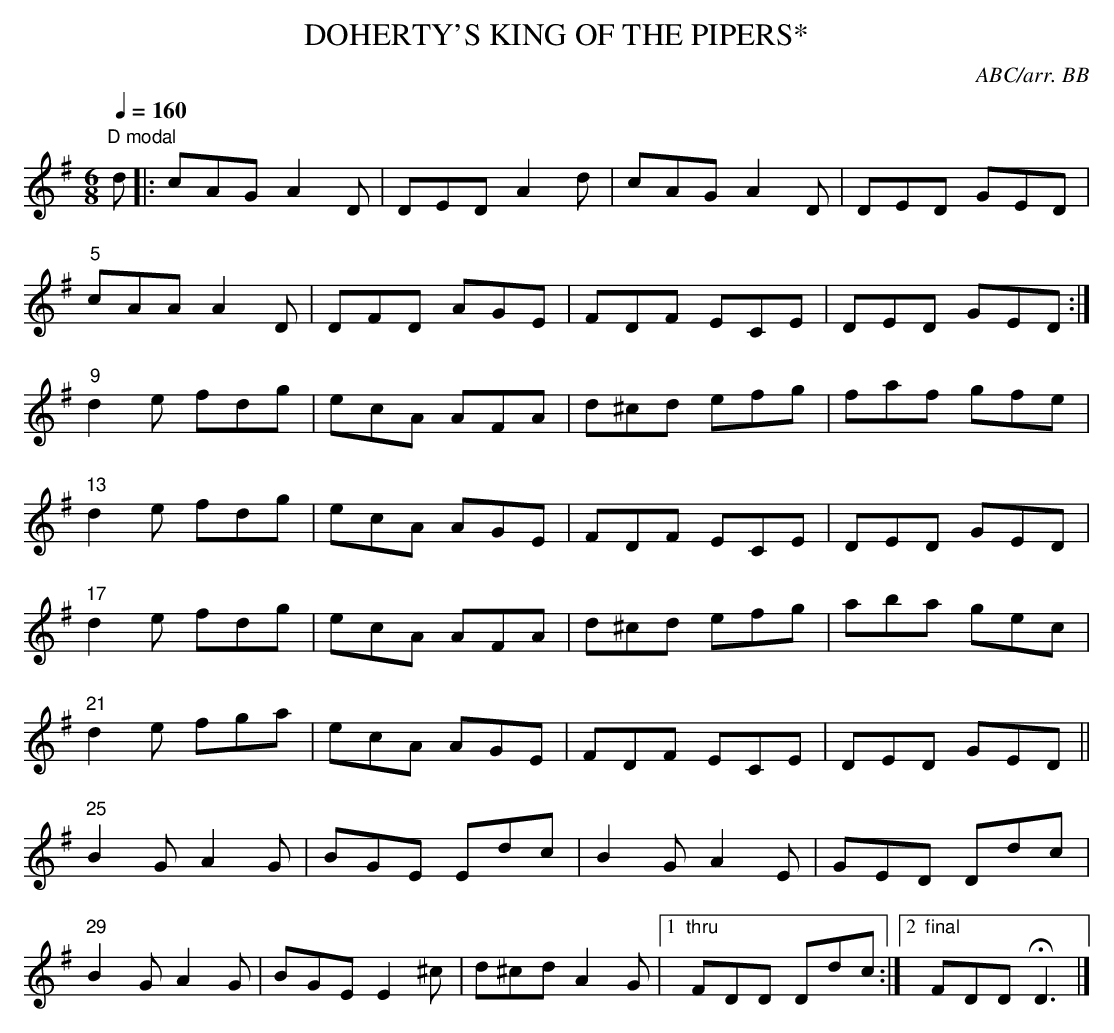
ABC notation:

X:1
T:DOHERTY'S KING OF THE PIPERS*
C:ABC/arr. BB
John Doherty. I added his name to the title to
distinguish this tune from other unrelated tunes
of the same name.
Q:1/4=160
L:1/8
M:6/8
K:G
"D modal"
d|:cAG A2D|DED A2d|cAG A2D|DED GED|
"5"cAA A2D|DFD AGE|FDF ECE|DED GED:|
"9"d2e fdg|ecA AFA|d^cd efg|faf gfe|
"13"d2e fdg|ecA AGE|FDF ECE|DED GED|
"17"d2e fdg|ecA AFA|d^cd efg|aba gec|
"21"d2e fga|ecA AGE|FDF ECE|DED GED||
"25"B2G A2G|BGE Edc|B2G A2E|GED Ddc|
"29"B2G A2G|BGE E2^c|d^cd A2G|1 "thru" FDD Ddc:|\
[2 "final" FDD HD3|]
